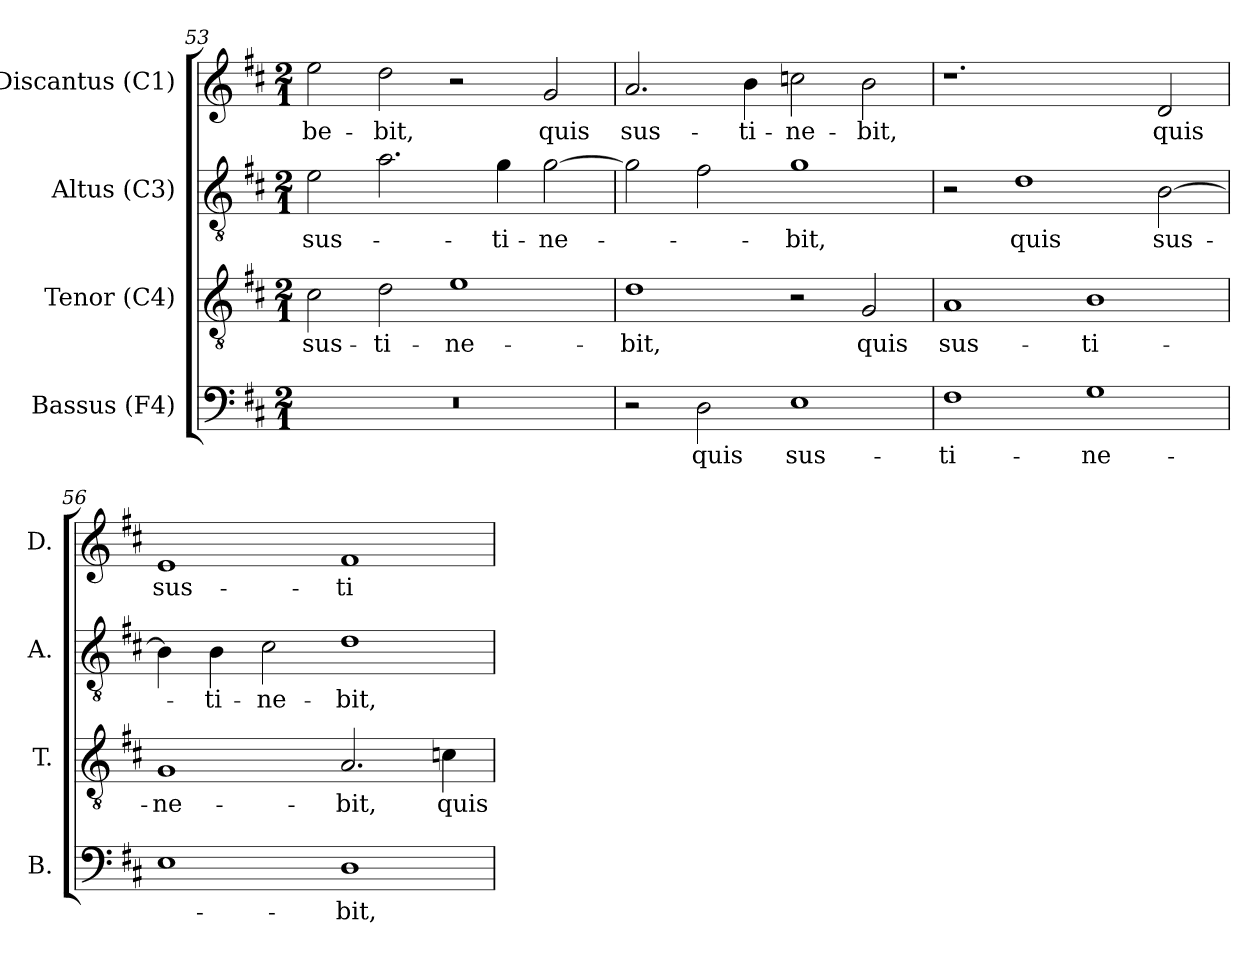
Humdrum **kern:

**kern	**text	**kern	**text	**kern	**text	**kern	**text
*part4	*part4	*part3	*part3	*part2	*part2	*part1	*part1
*staff4	*staff4	*staff3	*staff3	*staff2	*staff2	*staff1	*staff1
*I"Bassus (F4)	*	*I"Tenor (C4)	*	*I"Altus (C3)	*	*I"Discantus (C1)	*
*I'B.	*	*I'T.	*	*I'A.	*	*I'D.	*
!!LO:LB:g=z
*clefF4	*	*clefGv2	*	*clefGv2	*	*clefG2	*
*	*	*ITrd7c12	*	*ITrd7c12	*	*	*
*k[f#c#]	*	*k[f#c#]	*	*k[f#c#]	*	*k[f#c#]	*
*D:	*	*D:	*	*D:	*	*D:	*
*M2/1	*	*M2/1	*	*M2/1	*	*M2/1	*
=53	=53	=53	=53	=53	=53	=53	=53
!LO:N:vis=1	!	!	!	!	!	!	!
!	!	!	!LO:LY:b:color=#000000	!	!	!	!
!	!	!	!	!	!LO:LY:b:color=#000000	!	!
!	!	!	!	!	!	!	!LO:LY:b:color=#000000
0r	.	2C#i\	sus-	2Ei\	sus-	2eei\	-be-
!	!	!	!LO:LY:b:color=#000000	!	!	!	!
!	!	!	!	!	!	!	!LO:LY:b:color=#000000
.	.	2Di\	-ti-	2.Ai\	.	2ddi\	-bit,
!	!	!	!LO:LY:b:color=#000000	!	!	!	!
.	.	1Ei	-ne-	.	.	2r	.
!	!	!	!	!	!LO:LY:b:color=#000000	!	!
.	.	.	.	4Gi\	-ti-	.	.
!	!	!	!	!	!LO:LY:b:color=#000000	!	!
!	!	!	!	!	!	!	!LO:LY:b:color=#000000
.	.	.	.	[2Gi\	-ne-	2gi/	quis
=54	=54	=54	=54	=54	=54	=54	=54
!	!	!	!LO:LY:b:color=#000000	!	!	!	!
!	!	!	!	!	!	!	!LO:LY:b:color=#000000
2r	.	1Di	-bit,	2Gi\]	.	2.ai/	sus-
!	!LO:LY:b:color=#000000	!	!	!	!	!	!
2Di\	quis	.	.	2F#i\	.	.	.
!	!	!	!	!	!	!	!LO:LY:b:color=#000000
.	.	.	.	.	.	4bi\	-ti-
!	!LO:LY:b:color=#000000	!	!	!	!	!	!
!	!	!	!	!	!LO:LY:b:color=#000000	!	!
!	!	!	!	!	!	!	!LO:LY:b:color=#000000
1Ei	sus-	2r	.	1Gi	-bit,	2ccni\	-ne-
!	!	!	!LO:LY:b:color=#000000	!	!	!	!
!	!	!	!	!	!	!	!LO:LY:b:color=#000000
.	.	2GGi/	quis	.	.	2bi\	-bit,
=55	=55	=55	=55	=55	=55	=55	=55
!	!LO:LY:b:color=#000000	!	!	!	!	!	!
!	!	!	!LO:LY:b:color=#000000	!	!	!	!
1F#i	-ti-	1AAi	sus-	2r	.	1.r	.
!	!	!	!	!	!LO:LY:b:color=#000000	!	!
.	.	.	.	1Di	quis	.	.
!	!LO:LY:b:color=#000000	!	!	!	!	!	!
!	!	!	!LO:LY:b:color=#000000	!	!	!	!
1Gi	-ne-	1BBi	-ti-	.	.	.	.
!	!	!	!	!	!LO:LY:b:color=#000000	!	!
!	!	!	!	!	!	!	!LO:LY:b:color=#000000
.	.	.	.	[2BBi\	sus-	2di/	quis
=56	=56	=56	=56	=56	=56	=56	=56
!	!	!	!LO:LY:b:color=#000000	!	!	!	!
!	!	!	!	!	!	!	!LO:LY:b:color=#000000
1Ei	.	1GGi	-ne-	4BBi\]	.	1ei	sus-
!	!	!	!	!	!LO:LY:b:color=#000000	!	!
.	.	.	.	4BBi\	-ti-	.	.
!	!	!	!	!	!LO:LY:b:color=#000000	!	!
.	.	.	.	2C#i\	-ne-	.	.
!	!LO:LY:b:color=#000000	!	!	!	!	!	!
!	!	!	!LO:LY:b:color=#000000	!	!	!	!
!	!	!	!	!	!LO:LY:b:color=#000000	!	!
!	!	!	!	!	!	!	!LO:LY:b:color=#000000
1Di	-bit,	2.AAi/	-bit,	1Di	-bit,	1f#i	-ti-
!	!	!	!LO:LY:b:color=#000000	!	!	!	!
.	.	4Ci\	quis	.	.	.	.
=	=	=	=	=	=	=	=
*-	*-	*-	*-	*-	*-	*-	*-
